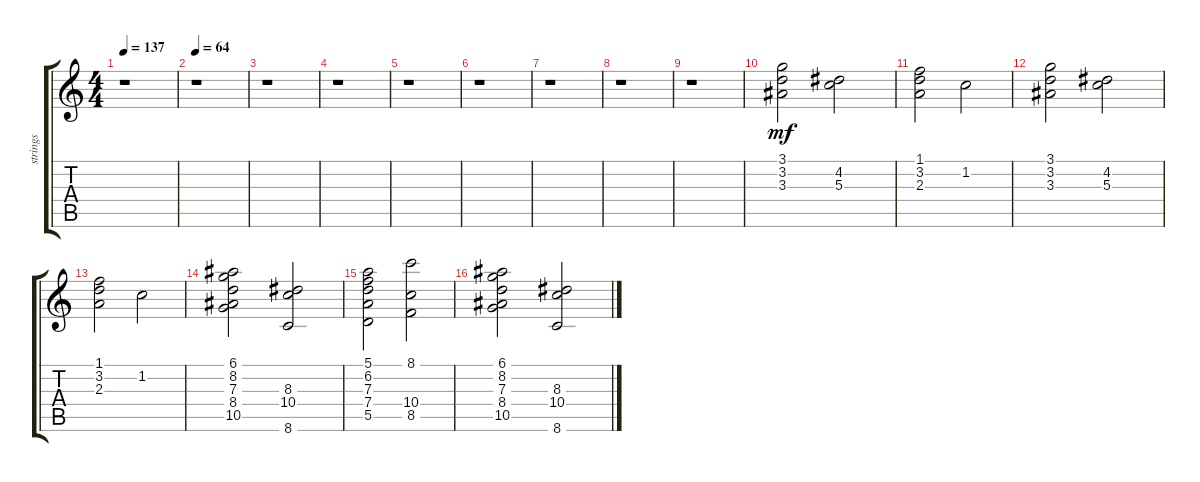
\track ("strings" "strings") {instrument distortionguitar}
\staff {score tabs}
\tuning (E4 B3 G3 D3 A2 E2) {hide}
\ts (4 4)
\tempo 137
\clef g2
\ks c
r.1{dy mf} |
\tempo 64
r.1 |
r.1 |
r.1 |
r.1 |
r.1 |
r.1 |
r.1 |
r.1 |
(3.1 3.2 3.3).2{volume 6 instrument synthstrings1} (4.2 5.3).2 |
(1.1 3.2 2.3).2 1.2.2 |
(3.1 3.2 3.3).2 (4.2 5.3).2 |
(1.1 3.2 2.3).2 1.2.2 |
(6.1 8.2 7.3 8.4 10.5).2 (8.3 10.4 8.6).2 |
(5.1 6.2 7.3 7.4 5.5).2 (8.1 10.4 8.5).2{volume 7} |
(6.1 8.2 7.3 8.4 10.5).2{volume 7} (8.3 10.4 8.6).2{volume 8}
